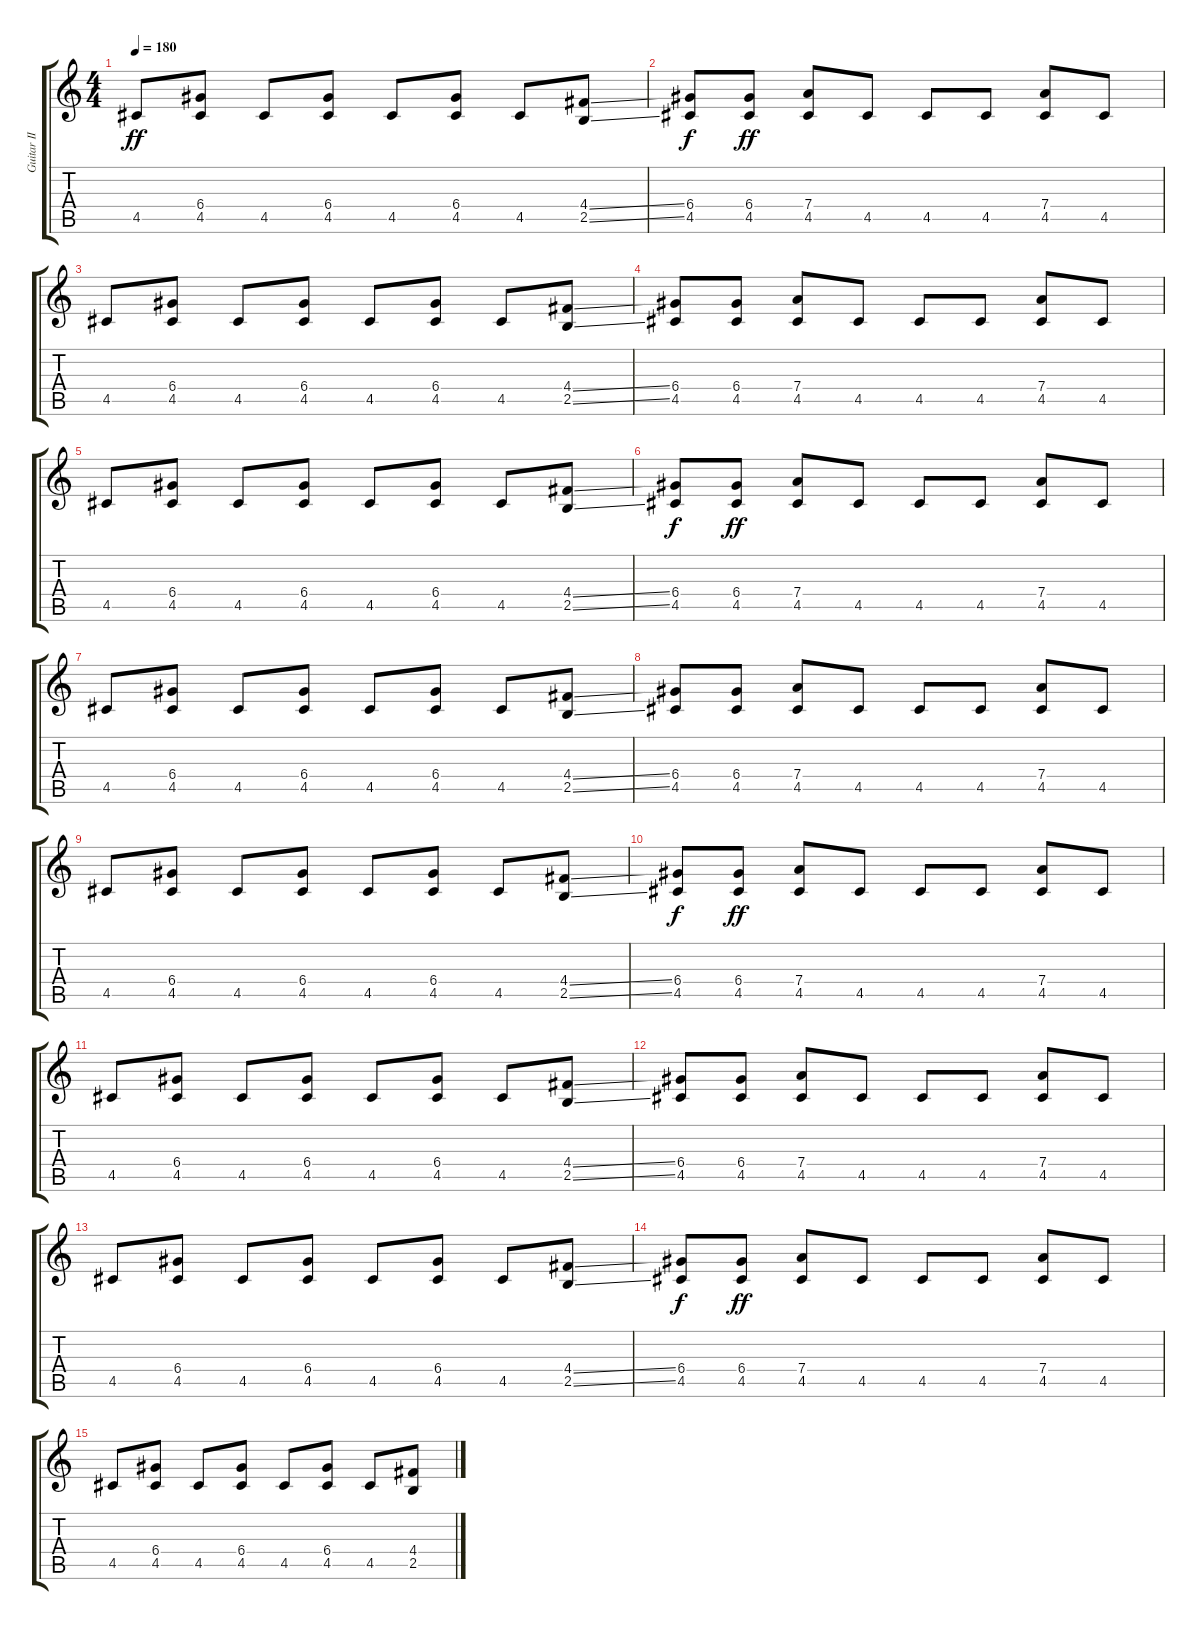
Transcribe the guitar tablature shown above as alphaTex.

\track ("Guitar II" "Guitar II") {instrument distortionguitar}
\staff {score tabs}
\tuning (E4 B3 G3 D3 A2 E2) {hide}
\ts (4 4)
\tempo 180
\clef g2
\ks c
4.5.8{dy ff} (6.4 4.5).8 4.5.8 (6.4 4.5).8 4.5.8 (6.4 4.5).8 4.5.8 (4.4{ss} 2.5{ss}).8 |
(6.4 4.5).8{dy f} (6.4 4.5).8{dy ff} (7.4 4.5).8 4.5.8 4.5.8 4.5.8 (7.4 4.5).8 4.5.8 |
4.5.8 (6.4 4.5).8 4.5.8 (6.4 4.5).8 4.5.8 (6.4 4.5).8 4.5.8 (4.4{ss} 2.5{ss}).8 |
(6.4 4.5).8 (6.4 4.5).8 (7.4 4.5).8 4.5.8 4.5.8 4.5.8 (7.4 4.5).8 4.5.8 |
4.5.8 (6.4 4.5).8 4.5.8 (6.4 4.5).8 4.5.8 (6.4 4.5).8 4.5.8 (4.4{ss} 2.5{ss}).8 |
(6.4 4.5).8{dy f} (6.4 4.5).8{dy ff} (7.4 4.5).8 4.5.8 4.5.8 4.5.8 (7.4 4.5).8 4.5.8 |
4.5.8 (6.4 4.5).8 4.5.8 (6.4 4.5).8 4.5.8 (6.4 4.5).8 4.5.8 (4.4{ss} 2.5{ss}).8 |
(6.4 4.5).8 (6.4 4.5).8 (7.4 4.5).8 4.5.8 4.5.8 4.5.8 (7.4 4.5).8 4.5.8 |
4.5.8 (6.4 4.5).8 4.5.8 (6.4 4.5).8 4.5.8 (6.4 4.5).8 4.5.8 (4.4{ss} 2.5{ss}).8 |
(6.4 4.5).8{dy f} (6.4 4.5).8{dy ff} (7.4 4.5).8 4.5.8 4.5.8 4.5.8 (7.4 4.5).8 4.5.8 |
4.5.8 (6.4 4.5).8 4.5.8 (6.4 4.5).8 4.5.8 (6.4 4.5).8 4.5.8 (4.4{ss} 2.5{ss}).8 |
(6.4 4.5).8 (6.4 4.5).8 (7.4 4.5).8 4.5.8 4.5.8 4.5.8 (7.4 4.5).8 4.5.8 |
4.5.8 (6.4 4.5).8 4.5.8 (6.4 4.5).8 4.5.8 (6.4 4.5).8 4.5.8 (4.4{ss} 2.5{ss}).8 |
(6.4 4.5).8{dy f} (6.4 4.5).8{dy ff} (7.4 4.5).8 4.5.8 4.5.8 4.5.8 (7.4 4.5).8 4.5.8 |
4.5.8 (6.4 4.5).8 4.5.8 (6.4 4.5).8 4.5.8 (6.4 4.5).8 4.5.8 (4.4 2.5).8
